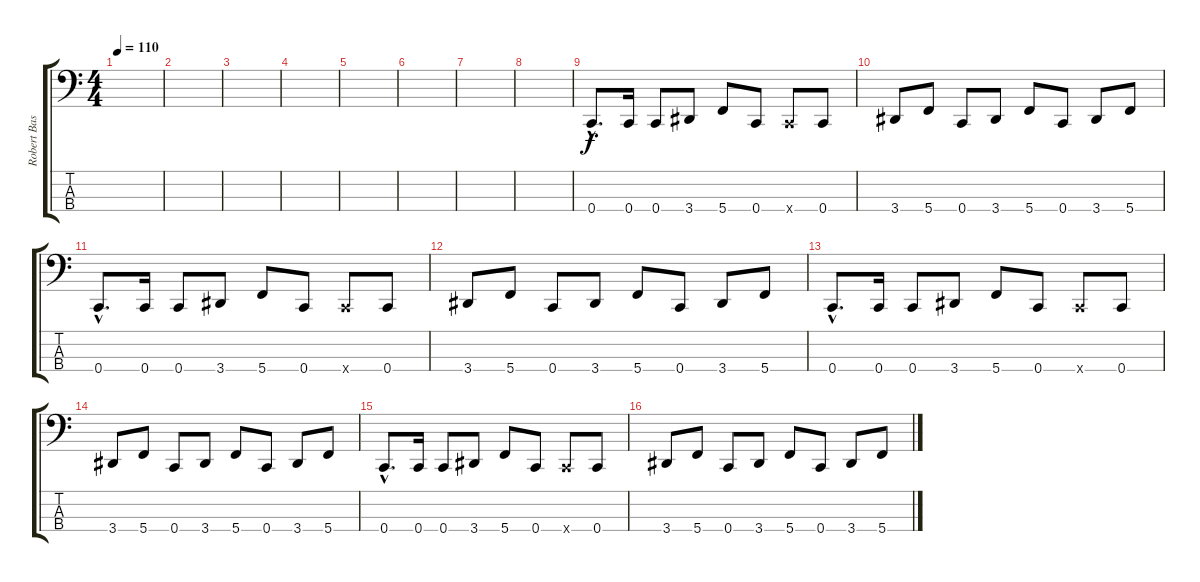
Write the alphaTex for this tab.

\track ("Robert Bass" "Robert Bas") {instrument electricbassfinger}
\staff {score tabs}
\tuning (F2 C2 G1 C1) {hide}
\ts (4 4)
\tempo 110
\clef f4
\ks c
|
|
|
|
|
|
|
|
0.4{hac}.8{d} 0.4.16 0.4.8 3.4.8 5.4.8 0.4.8 0.4{x}.8 0.4.8 |
3.4.8 5.4.8 0.4.8 3.4.8 5.4.8 0.4.8 3.4.8 5.4.8 |
0.4{hac}.8{d} 0.4.16 0.4.8 3.4.8 5.4.8 0.4.8 0.4{x}.8 0.4.8 |
3.4.8 5.4.8 0.4.8 3.4.8 5.4.8 0.4.8 3.4.8 5.4.8 |
0.4{hac}.8{d} 0.4.16 0.4.8 3.4.8 5.4.8 0.4.8 0.4{x}.8 0.4.8 |
3.4.8 5.4.8 0.4.8 3.4.8 5.4.8 0.4.8 3.4.8 5.4.8 |
0.4{hac}.8{d} 0.4.16 0.4.8 3.4.8 5.4.8 0.4.8 0.4{x}.8 0.4.8 |
3.4.8 5.4.8 0.4.8 3.4.8 5.4.8 0.4.8 3.4.8 5.4.8
